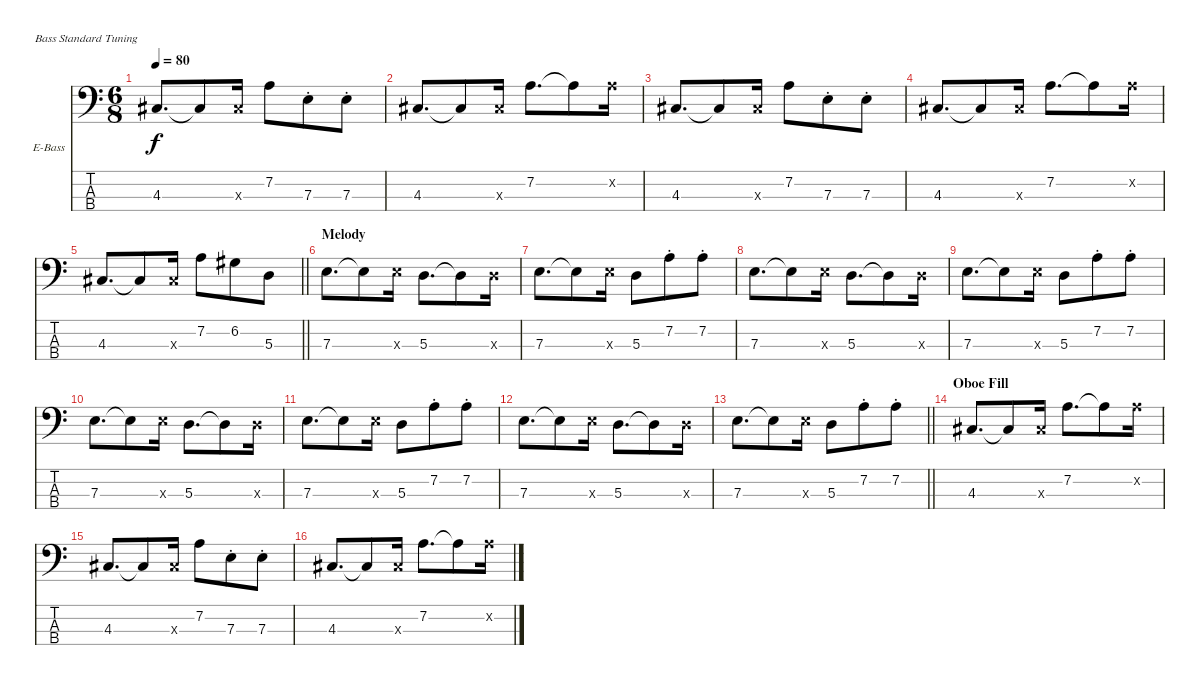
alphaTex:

\bracketExtendMode nobrackets
\firstSystemTrackNameOrientation horizontal
\otherSystemsTrackNameOrientation horizontal
\track ("Martin Mendez" "E-Bass") {instrument electricbasspick}
\staff {score tabs}
\tuning (G2 D2 A1 E1)
\ts (6 8)
\tempo 80
\clef f4
\ks c
4.3.8{d dy f} 4.3{t}.8 4.3{x}.16 7.2.8 7.3{st}.8 7.3{st}.8 |
4.3.8{d} 4.3{t}.8 4.3{x}.16 7.2.8{d} 7.2{t}.8 7.2{x}.16 |
4.3.8{d} 4.3{t}.8 4.3{x}.16 7.2.8 7.3{st}.8 7.3{st}.8 |
4.3.8{d} 4.3{t}.8 4.3{x}.16 7.2.8{d} 7.2{t}.8 7.2{x}.16 |
\barLineRight lightlight
4.3.8{d} 4.3{t}.8 4.3{x}.16 7.2.8 6.2.8 5.3.8 |
\section ("" "Melody")
7.3.8{d} 7.3{t}.8 7.3{x}.16 5.3.8{d} 5.3{t}.8 5.3{x}.16 |
7.3.8{d} 7.3{t}.8 7.3{x}.16 5.3.8 7.2{st}.8 7.2{st}.8 |
7.3.8{d} 7.3{t}.8 7.3{x}.16 5.3.8{d} 5.3{t}.8 5.3{x}.16 |
7.3.8{d} 7.3{t}.8 7.3{x}.16 5.3.8 7.2{st}.8 7.2{st}.8 |
7.3.8{d} 7.3{t}.8 7.3{x}.16 5.3.8{d} 5.3{t}.8 5.3{x}.16 |
7.3.8{d} 7.3{t}.8 7.3{x}.16 5.3.8 7.2{st}.8 7.2{st}.8 |
7.3.8{d} 7.3{t}.8 7.3{x}.16 5.3.8{d} 5.3{t}.8 5.3{x}.16 |
\barLineRight lightlight
7.3.8{d} 7.3{t}.8 7.3{x}.16 5.3.8 7.2{st}.8 7.2{st}.8 |
\section ("" "Oboe Fill")
4.3.8{d} 4.3{t}.8 4.3{x}.16 7.2.8{d} 7.2{t}.8 7.2{x}.16 |
4.3.8{d} 4.3{t}.8 4.3{x}.16 7.2.8 7.3{st}.8 7.3{st}.8 |
4.3.8{d} 4.3{t}.8 4.3{x}.16 7.2.8{d} 7.2{t}.8 7.2{x}.16
